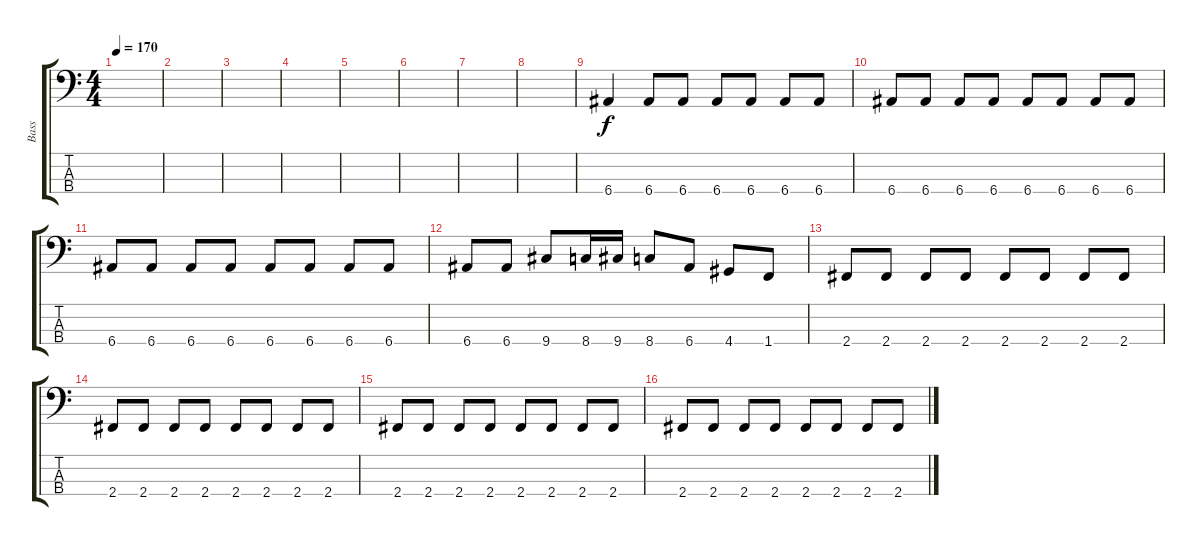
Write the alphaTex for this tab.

\track ("Bass" "Bass") {instrument electricbassfinger}
\staff {score tabs}
\tuning (G2 D2 A1 E1) {hide}
\ts (4 4)
\tempo 170
\clef f4
\ks c
|
|
|
|
|
|
|
|
6.4.4 6.4.8 6.4.8 6.4.8 6.4.8 6.4.8 6.4.8 |
6.4.8 6.4.8 6.4.8 6.4.8 6.4.8 6.4.8 6.4.8 6.4.8 |
6.4.8 6.4.8 6.4.8 6.4.8 6.4.8 6.4.8 6.4.8 6.4.8 |
6.4.8 6.4.8 9.4.8 8.4.16 9.4.16 8.4.8 6.4.8 4.4.8 1.4.8 |
2.4.8 2.4.8 2.4.8 2.4.8 2.4.8 2.4.8 2.4.8 2.4.8 |
2.4.8 2.4.8 2.4.8 2.4.8 2.4.8 2.4.8 2.4.8 2.4.8 |
2.4.8 2.4.8 2.4.8 2.4.8 2.4.8 2.4.8 2.4.8 2.4.8 |
2.4.8 2.4.8 2.4.8 2.4.8 2.4.8 2.4.8 2.4.8 2.4.8
